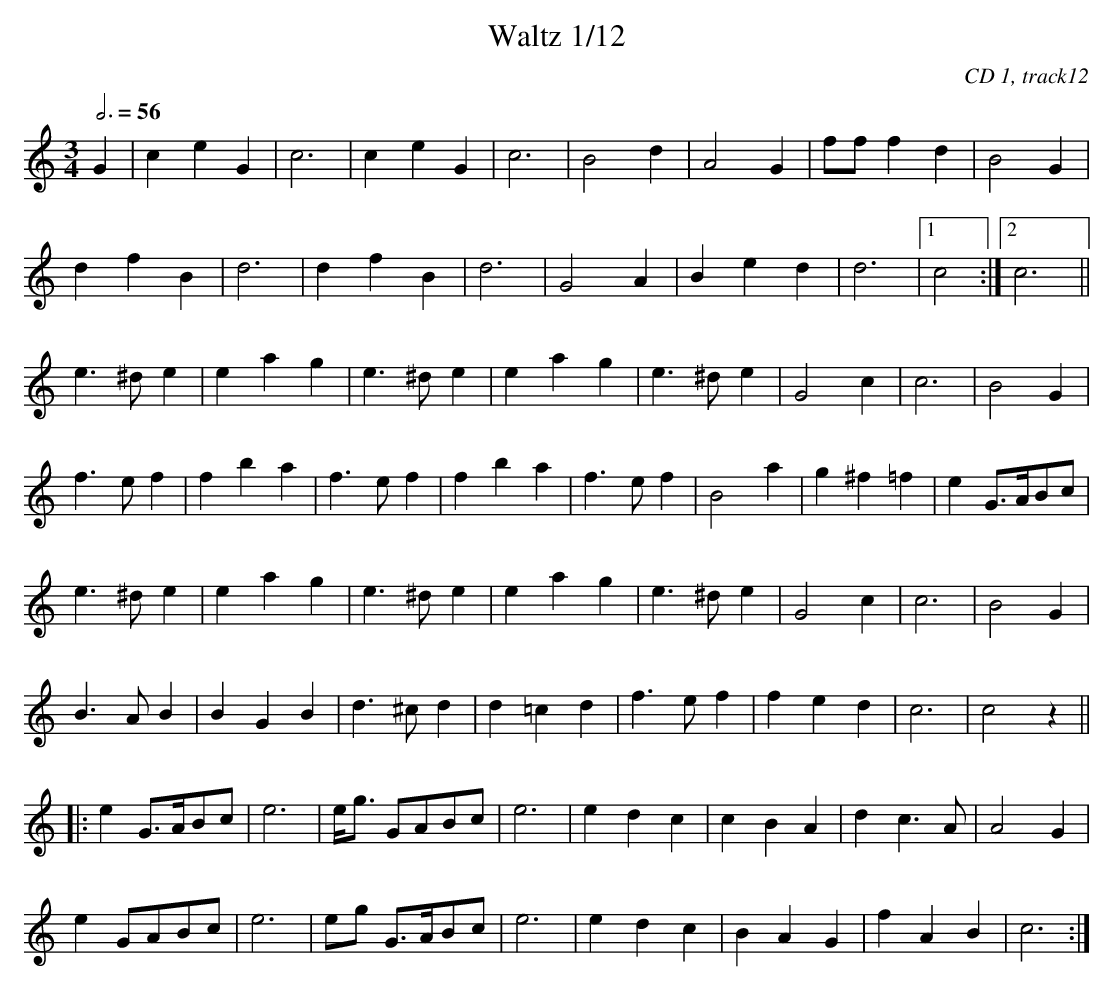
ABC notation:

X:1
T:Waltz 1/12
C:CD 1, track12
M:3/4
L:1/4
Q:3/4=56
K:C
G|ceG|c3|ceG|c3|B2d|A2G|f/f/fd|B2G|
dfB|d3|dfB|d3|G2A|Bed|d3|1c2:|2c3||
e>^de|eag|e>^de|eag|e>^de|G2c|c3|B2G|
f>ef|fba|f>ef|fba|f>ef|B2a|g^f=f|eG/>A/B/c/|
e>^de|eag|e>^de|eag|e>^de|G2c|c3|B2G|
B>AB|BGB|d>^cd|d=cd|f>ef|fed|c3|c2z||
|:eG/>A/B/c/|e3|e/<g/ G/A/B/c/|e3|edc|cBA|dc>A|A2G|
eG/A/B/c/|e3|e/g/ G/>A/B/c/|e3|edc|BAG|fAB|c3:|
